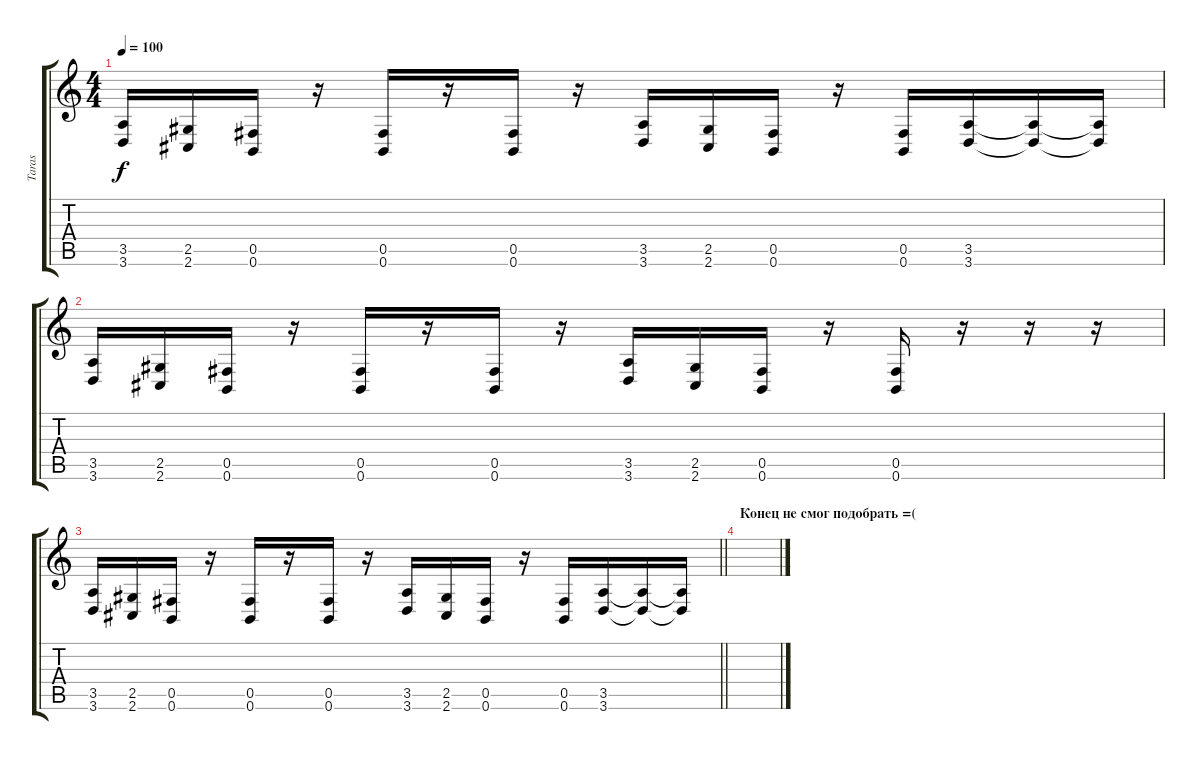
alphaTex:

\track ("Taras" "Taras") {instrument distortionguitar}
\staff {score tabs}
\tuning (Db4 Ab3 E3 B2 Gb2 B1) {hide}
\ts (4 4)
\tempo 100
\clef g2
\ks c
(3.5 3.6).16{dy f} (2.5 2.6).16 (0.5 0.6).16 r.16 (0.5 0.6).16 r.16 (0.5 0.6).16 r.16 (3.5 3.6).16 (2.5 2.6).16 (0.5 0.6).16 r.16 (0.5 0.6).16 (3.5 3.6).16 (3.5{t} 3.6{t}).16 (3.5{t} 3.6{t}).16 |
(3.5 3.6).16 (2.5 2.6).16 (0.5 0.6).16 r.16 (0.5 0.6).16 r.16 (0.5 0.6).16 r.16 (3.5 3.6).16 (2.5 2.6).16 (0.5 0.6).16 r.16 (0.5 0.6).16 r.16 r.16 r.16 |
\barLineRight lightlight
(3.5 3.6).16 (2.5 2.6).16 (0.5 0.6).16 r.16 (0.5 0.6).16 r.16 (0.5 0.6).16 r.16 (3.5 3.6).16 (2.5 2.6).16 (0.5 0.6).16 r.16 (0.5 0.6).16 (3.5 3.6).16 (3.5{t} 3.6{t}).16 (3.5{t} 3.6{t}).16 |
\section ("" "Конец не смог подобрать =(")
